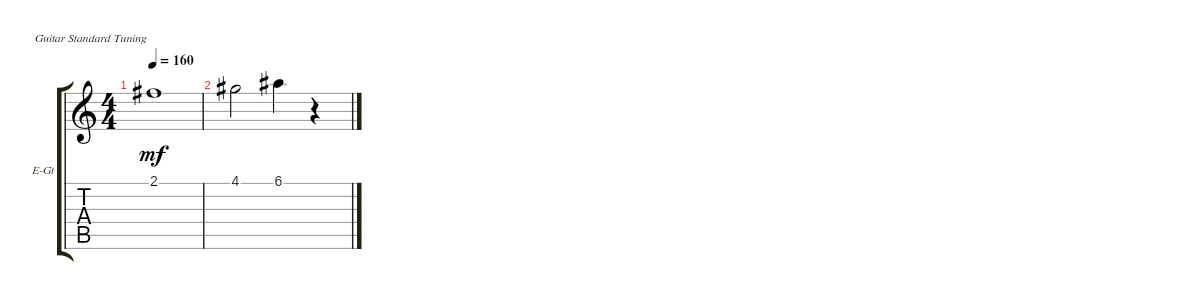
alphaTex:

\defaultSystemsLayout 4
\bracketExtendMode groupsimilarinstruments
\firstSystemTrackNameOrientation horizontal
\otherSystemsTrackNameOrientation horizontal
\track ("Distortion" "E-Gt") {instrument distortionguitar}
\staff {score tabs}
\tuning (E4 B3 G3 D3 A2 E2)
\ts (4 4)
\tempo 160
\clef g2
\ks c
2.1.1{dy mf} |
4.1.2 6.1.4 r.4
